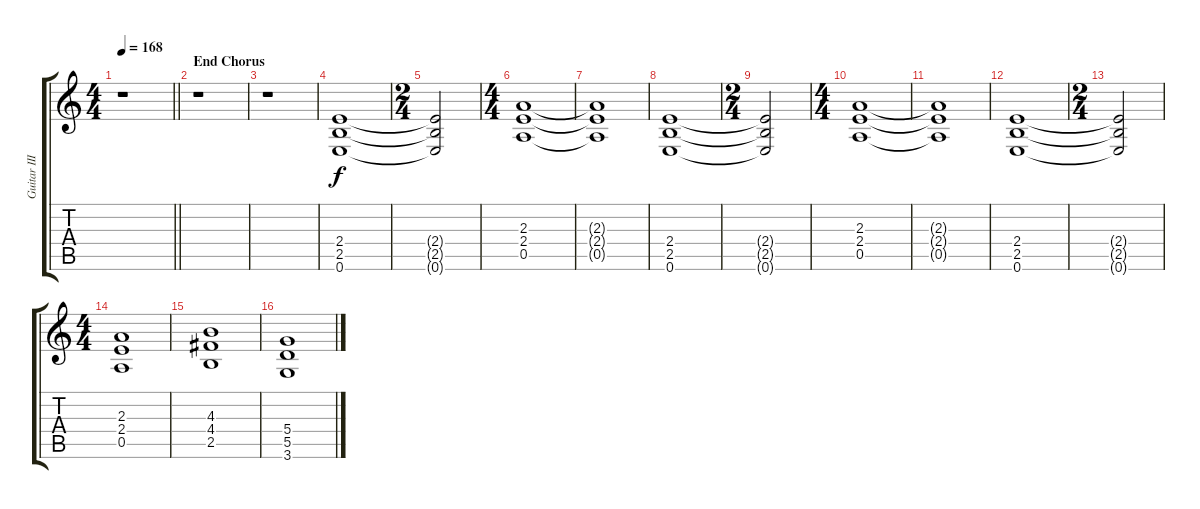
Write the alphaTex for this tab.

\track ("Guitar III Overdrive/Dist" "Guitar III") {instrument distortionguitar}
\staff {score tabs}
\tuning (E4 B3 G3 D3 A2 E2) {hide}
\ts (4 4)
\tempo 168
\clef g2
\barLineRight lightlight
\ks c
r.1{dy f} |
\section ("" "End Chorus")
r.1 |
r.1 |
(2.4 2.5 0.6).1 |
\ts (2 4)
(2.4{t} 2.5{t} 0.6{t}).2 |
\ts (4 4)
(2.3 2.4 0.5).1 |
(2.3{t} 2.4{t} 0.5{t}).1 |
(2.4 2.5 0.6).1 |
\ts (2 4)
(2.4{t} 2.5{t} 0.6{t}).2 |
\ts (4 4)
(2.3 2.4 0.5).1 |
(2.3{t} 2.4{t} 0.5{t}).1 |
(2.4 2.5 0.6).1 |
\ts (2 4)
(2.4{t} 2.5{t} 0.6{t}).2 |
\ts (4 4)
(2.3 2.4 0.5).1 |
(4.3 4.4 2.5).1 |
(5.4 5.5 3.6).1
